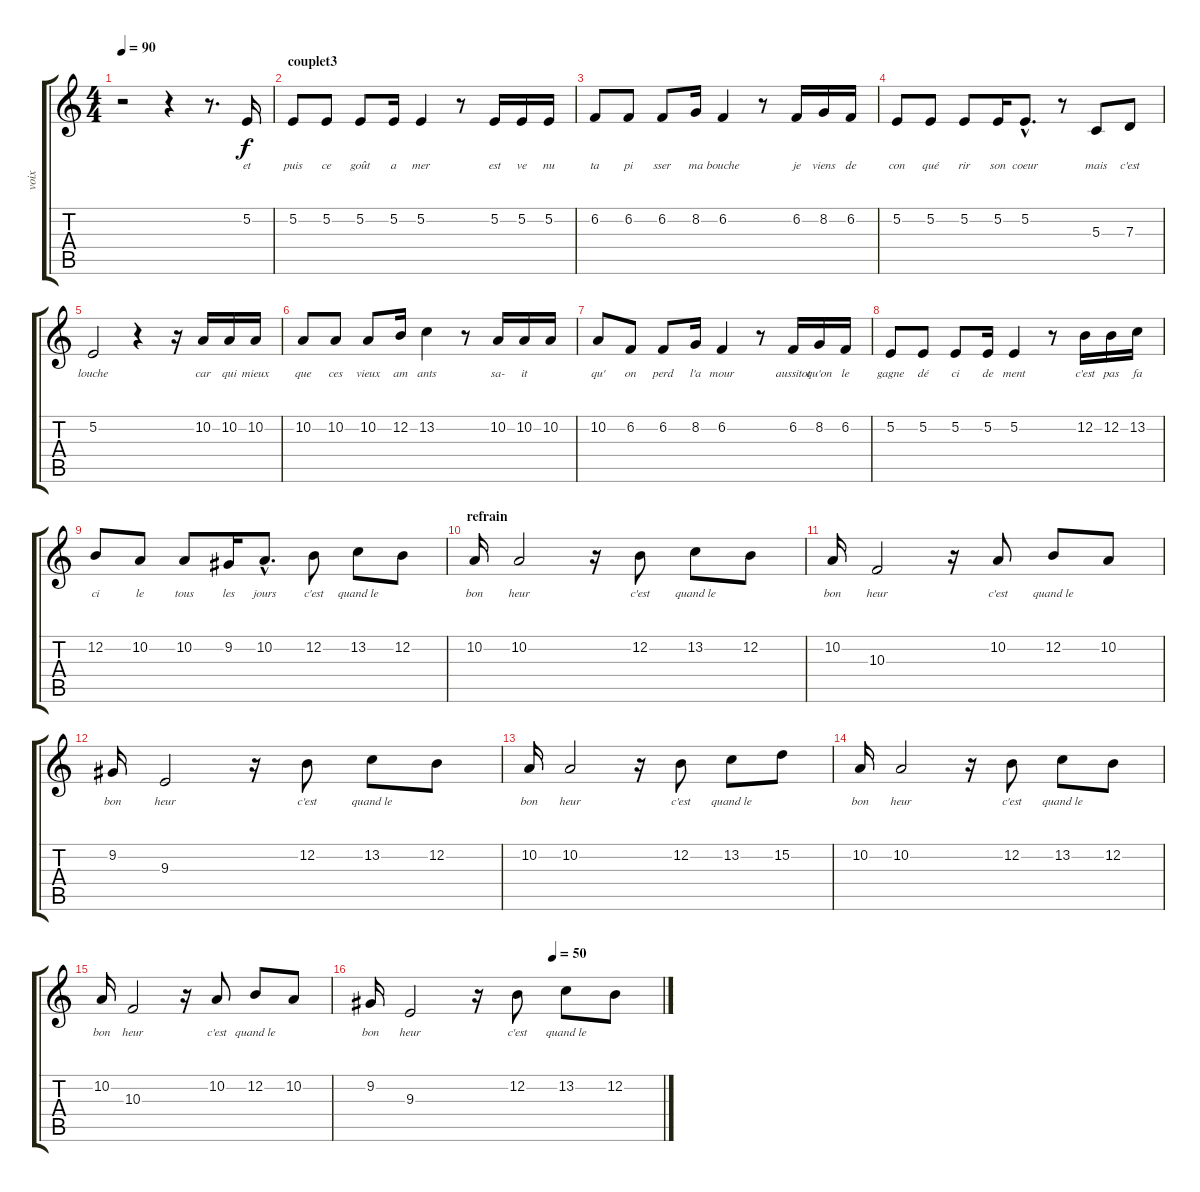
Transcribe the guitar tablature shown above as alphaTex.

\track ("voix" "voix") {instrument lead8bassandlead}
\staff {score tabs}
\tuning (E4 B3 G3 D3 A2 E2) {hide}
\ts (4 4)
\tempo 90
\clef g2
\ks aminor
r.2{dy f} r.4 r.8{d} 5.2.16{lyrics (0 "et") lyrics (1 "") lyrics (2 "") lyrics (3 "") lyrics (4 "")} |
\section ("" "couplet3")
5.2.8{lyrics (0 "puis") lyrics (1 "") lyrics (2 "") lyrics (3 "") lyrics (4 "")} 5.2.8{lyrics (0 "ce") lyrics (1 "") lyrics (2 "") lyrics (3 "") lyrics (4 "")} 5.2.8{lyrics (0 "goût") lyrics (1 "") lyrics (2 "") lyrics (3 "") lyrics (4 "")} 5.2.16{lyrics (0 "a") lyrics (1 "") lyrics (2 "") lyrics (3 "") lyrics (4 "")} 5.2.4{lyrics (0 "mer") lyrics (1 "") lyrics (2 "") lyrics (3 "") lyrics (4 "")} r.8 5.2.16{lyrics (0 "est") lyrics (1 "") lyrics (2 "") lyrics (3 "") lyrics (4 "")} 5.2.16{lyrics (0 "ve") lyrics (1 "") lyrics (2 "") lyrics (3 "") lyrics (4 "")} 5.2.16{lyrics (0 "nu") lyrics (1 "") lyrics (2 "") lyrics (3 "") lyrics (4 "")} |
6.2.8{lyrics (0 "ta") lyrics (1 "") lyrics (2 "") lyrics (3 "") lyrics (4 "")} 6.2.8{lyrics (0 "pi") lyrics (1 "") lyrics (2 "") lyrics (3 "") lyrics (4 "")} 6.2.8{lyrics (0 "sser") lyrics (1 "") lyrics (2 "") lyrics (3 "") lyrics (4 "")} 8.2.16{lyrics (0 "ma") lyrics (1 "") lyrics (2 "") lyrics (3 "") lyrics (4 "")} 6.2.4{lyrics (0 "bouche") lyrics (1 "") lyrics (2 "") lyrics (3 "") lyrics (4 "")} r.8 6.2.16{lyrics (0 "je") lyrics (1 "") lyrics (2 "") lyrics (3 "") lyrics (4 "")} 8.2.16{lyrics (0 "viens") lyrics (1 "") lyrics (2 "") lyrics (3 "") lyrics (4 "")} 6.2.16{lyrics (0 "de") lyrics (1 "") lyrics (2 "") lyrics (3 "") lyrics (4 "")} |
5.2.8{lyrics (0 "con") lyrics (1 "") lyrics (2 "") lyrics (3 "") lyrics (4 "")} 5.2.8{lyrics (0 "qué") lyrics (1 "") lyrics (2 "") lyrics (3 "") lyrics (4 "")} 5.2.8{lyrics (0 "rir") lyrics (1 "") lyrics (2 "") lyrics (3 "") lyrics (4 "")} 5.2.16{lyrics (0 "son") lyrics (1 "") lyrics (2 "") lyrics (3 "") lyrics (4 "")} 5.2{hac}.8{d lyrics (0 "coeur") lyrics (1 "") lyrics (2 "") lyrics (3 "") lyrics (4 "")} r.8 5.3.8{lyrics (0 "mais") lyrics (1 "") lyrics (2 "") lyrics (3 "") lyrics (4 "")} 7.3.8{lyrics (0 "c'est") lyrics (1 "") lyrics (2 "") lyrics (3 "") lyrics (4 "")} |
5.2.2{lyrics (0 "louche") lyrics (1 "") lyrics (2 "") lyrics (3 "") lyrics (4 "")} r.4 r.16 10.2.16{lyrics (0 "car") lyrics (1 "") lyrics (2 "") lyrics (3 "") lyrics (4 "")} 10.2.16{lyrics (0 "qui") lyrics (1 "") lyrics (2 "") lyrics (3 "") lyrics (4 "")} 10.2.16{lyrics (0 "mieux") lyrics (1 "") lyrics (2 "") lyrics (3 "") lyrics (4 "")} |
10.2.8{lyrics (0 "que") lyrics (1 "") lyrics (2 "") lyrics (3 "") lyrics (4 "")} 10.2.8{lyrics (0 "ces") lyrics (1 "") lyrics (2 "") lyrics (3 "") lyrics (4 "")} 10.2.8{lyrics (0 "vieux") lyrics (1 "") lyrics (2 "") lyrics (3 "") lyrics (4 "")} 12.2.16{lyrics (0 "am") lyrics (1 "") lyrics (2 "") lyrics (3 "") lyrics (4 "")} 13.2.4{lyrics (0 "ants") lyrics (1 "") lyrics (2 "") lyrics (3 "") lyrics (4 "")} r.8 10.2.16{lyrics (0 "sa-") lyrics (1 "") lyrics (2 "") lyrics (3 "") lyrics (4 "")} 10.2.16{lyrics (0 "it") lyrics (1 "") lyrics (2 "") lyrics (3 "") lyrics (4 "")} 10.2.16{lyrics (0 "") lyrics (1 "") lyrics (2 "") lyrics (3 "") lyrics (4 "")} |
10.2.8{lyrics (0 "qu'") lyrics (1 "") lyrics (2 "") lyrics (3 "") lyrics (4 "")} 6.2.8{lyrics (0 "on") lyrics (1 "") lyrics (2 "") lyrics (3 "") lyrics (4 "")} 6.2.8{lyrics (0 "perd") lyrics (1 "") lyrics (2 "") lyrics (3 "") lyrics (4 "")} 8.2.16{lyrics (0 "l'a") lyrics (1 "") lyrics (2 "") lyrics (3 "") lyrics (4 "")} 6.2.4{lyrics (0 "mour") lyrics (1 "") lyrics (2 "") lyrics (3 "") lyrics (4 "")} r.8 6.2.16{lyrics (0 "aussitot") lyrics (1 "") lyrics (2 "") lyrics (3 "") lyrics (4 "")} 8.2.16{lyrics (0 "qu'on") lyrics (1 "") lyrics (2 "") lyrics (3 "") lyrics (4 "")} 6.2.16{lyrics (0 "le") lyrics (1 "") lyrics (2 "") lyrics (3 "") lyrics (4 "")} |
5.2.8{lyrics (0 "gagne") lyrics (1 "") lyrics (2 "") lyrics (3 "") lyrics (4 "")} 5.2.8{lyrics (0 "dé") lyrics (1 "") lyrics (2 "") lyrics (3 "") lyrics (4 "")} 5.2.8{lyrics (0 "ci") lyrics (1 "") lyrics (2 "") lyrics (3 "") lyrics (4 "")} 5.2.16{lyrics (0 "de") lyrics (1 "") lyrics (2 "") lyrics (3 "") lyrics (4 "")} 5.2.4{lyrics (0 "ment") lyrics (1 "") lyrics (2 "") lyrics (3 "") lyrics (4 "")} r.8 12.2.16{lyrics (0 "c'est") lyrics (1 "") lyrics (2 "") lyrics (3 "") lyrics (4 "")} 12.2.16{lyrics (0 "pas") lyrics (1 "") lyrics (2 "") lyrics (3 "") lyrics (4 "")} 13.2.16{lyrics (0 "fa") lyrics (1 "") lyrics (2 "") lyrics (3 "") lyrics (4 "")} |
12.2.8{lyrics (0 "ci") lyrics (1 "") lyrics (2 "") lyrics (3 "") lyrics (4 "")} 10.2.8{lyrics (0 "le") lyrics (1 "") lyrics (2 "") lyrics (3 "") lyrics (4 "")} 10.2.8{lyrics (0 "tous") lyrics (1 "") lyrics (2 "") lyrics (3 "") lyrics (4 "")} 9.2.16{lyrics (0 "les") lyrics (1 "") lyrics (2 "") lyrics (3 "") lyrics (4 "")} 10.2{hac}.8{d lyrics (0 "jours") lyrics (1 "") lyrics (2 "") lyrics (3 "") lyrics (4 "")} 12.2.8{lyrics (0 "c'est") lyrics (1 "") lyrics (2 "") lyrics (3 "") lyrics (4 "")} 13.2.8{lyrics (0 "quand le") lyrics (1 "") lyrics (2 "") lyrics (3 "") lyrics (4 "")} 12.2.8{lyrics (0 "") lyrics (1 "") lyrics (2 "") lyrics (3 "") lyrics (4 "")} |
\section ("" "refrain")
10.2.16{lyrics (0 "bon") lyrics (1 "") lyrics (2 "") lyrics (3 "") lyrics (4 "")} 10.2.2{lyrics (0 "heur") lyrics (1 "") lyrics (2 "") lyrics (3 "") lyrics (4 "")} r.16 12.2.8{lyrics (0 "c'est") lyrics (1 "") lyrics (2 "") lyrics (3 "") lyrics (4 "")} 13.2.8{lyrics (0 "quand le") lyrics (1 "") lyrics (2 "") lyrics (3 "") lyrics (4 "")} 12.2.8{lyrics (0 "") lyrics (1 "") lyrics (2 "") lyrics (3 "") lyrics (4 "")} |
10.2.16{lyrics (0 "bon") lyrics (1 "") lyrics (2 "") lyrics (3 "") lyrics (4 "")} 10.3.2{lyrics (0 "heur") lyrics (1 "") lyrics (2 "") lyrics (3 "") lyrics (4 "")} r.16 10.2.8{lyrics (0 "c'est") lyrics (1 "") lyrics (2 "") lyrics (3 "") lyrics (4 "")} 12.2.8{lyrics (0 "quand le") lyrics (1 "") lyrics (2 "") lyrics (3 "") lyrics (4 "")} 10.2.8{lyrics (0 "") lyrics (1 "") lyrics (2 "") lyrics (3 "") lyrics (4 "")} |
9.2.16{lyrics (0 "bon") lyrics (1 "") lyrics (2 "") lyrics (3 "") lyrics (4 "")} 9.3.2{lyrics (0 "heur") lyrics (1 "") lyrics (2 "") lyrics (3 "") lyrics (4 "")} r.16 12.2.8{lyrics (0 "c'est") lyrics (1 "") lyrics (2 "") lyrics (3 "") lyrics (4 "")} 13.2.8{lyrics (0 "quand le") lyrics (1 "") lyrics (2 "") lyrics (3 "") lyrics (4 "")} 12.2.8{lyrics (0 "") lyrics (1 "") lyrics (2 "") lyrics (3 "") lyrics (4 "")} |
10.2.16{lyrics (0 "bon") lyrics (1 "") lyrics (2 "") lyrics (3 "") lyrics (4 "")} 10.2.2{lyrics (0 "heur") lyrics (1 "") lyrics (2 "") lyrics (3 "") lyrics (4 "")} r.16 12.2.8{lyrics (0 "c'est") lyrics (1 "") lyrics (2 "") lyrics (3 "") lyrics (4 "")} 13.2.8{lyrics (0 "quand le") lyrics (1 "") lyrics (2 "") lyrics (3 "") lyrics (4 "")} 15.2.8{lyrics (0 "") lyrics (1 "") lyrics (2 "") lyrics (3 "") lyrics (4 "")} |
10.2.16{lyrics (0 "bon") lyrics (1 "") lyrics (2 "") lyrics (3 "") lyrics (4 "")} 10.2.2{lyrics (0 "heur") lyrics (1 "") lyrics (2 "") lyrics (3 "") lyrics (4 "")} r.16 12.2.8{lyrics (0 "c'est") lyrics (1 "") lyrics (2 "") lyrics (3 "") lyrics (4 "")} 13.2.8{lyrics (0 "quand le") lyrics (1 "") lyrics (2 "") lyrics (3 "") lyrics (4 "")} 12.2.8{lyrics (0 "") lyrics (1 "") lyrics (2 "") lyrics (3 "") lyrics (4 "")} |
10.2.16{lyrics (0 "bon") lyrics (1 "") lyrics (2 "") lyrics (3 "") lyrics (4 "")} 10.3.2{lyrics (0 "heur") lyrics (1 "") lyrics (2 "") lyrics (3 "") lyrics (4 "")} r.16 10.2.8{lyrics (0 "c'est") lyrics (1 "") lyrics (2 "") lyrics (3 "") lyrics (4 "")} 12.2.8{lyrics (0 "quand le") lyrics (1 "") lyrics (2 "") lyrics (3 "") lyrics (4 "")} 10.2.8{lyrics (0 "") lyrics (1 "") lyrics (2 "") lyrics (3 "") lyrics (4 "")} |
\tempo (50 0.625)
9.2.16{lyrics (0 "bon") lyrics (1 "") lyrics (2 "") lyrics (3 "") lyrics (4 "")} 9.3.2{lyrics (0 "heur") lyrics (1 "") lyrics (2 "") lyrics (3 "") lyrics (4 "")} r.16 12.2.8{lyrics (0 "c'est") lyrics (1 "") lyrics (2 "") lyrics (3 "") lyrics (4 "")} 13.2.8{lyrics (0 "quand le") lyrics (1 "") lyrics (2 "") lyrics (3 "") lyrics (4 "")} 12.2.8{lyrics (0 "") lyrics (1 "") lyrics (2 "") lyrics (3 "") lyrics (4 "")}
